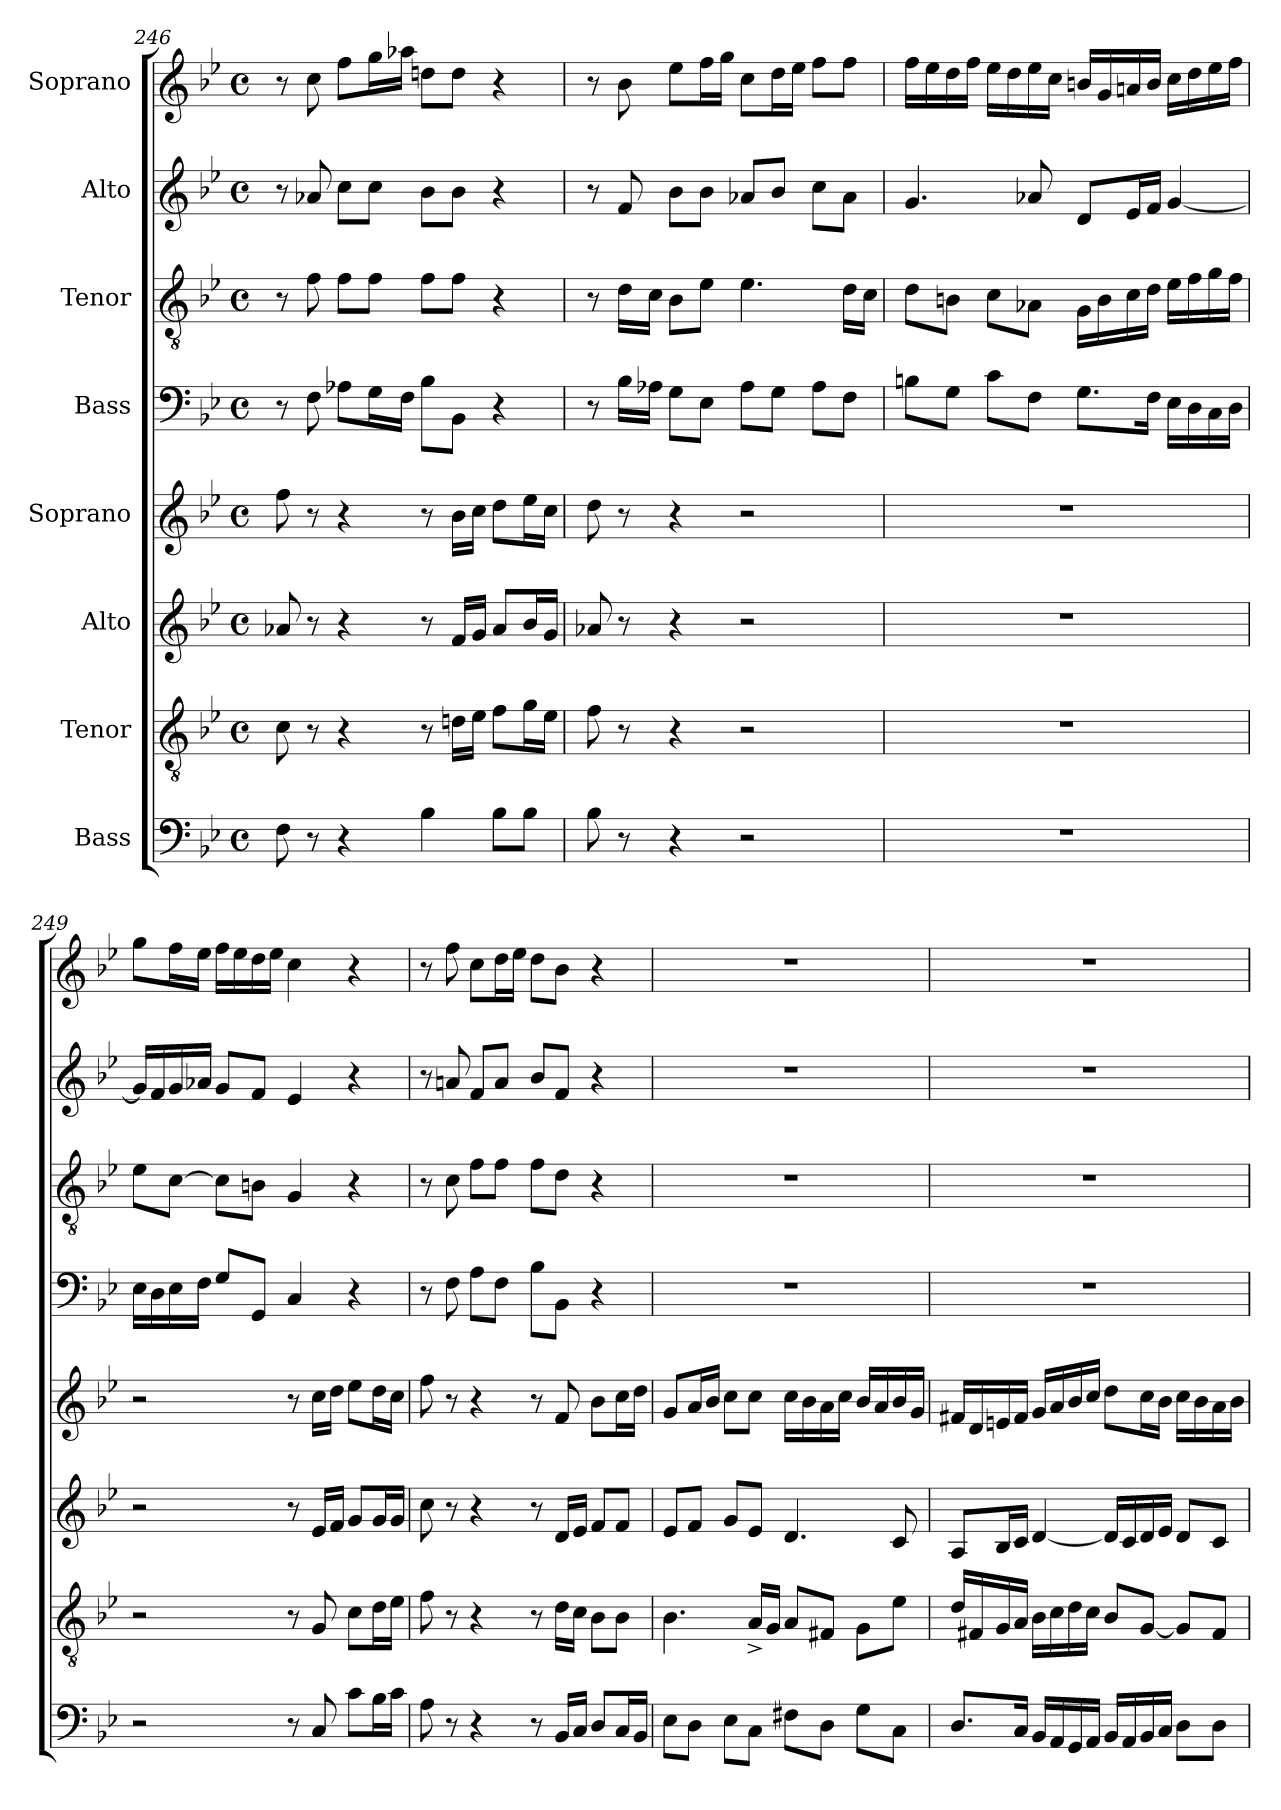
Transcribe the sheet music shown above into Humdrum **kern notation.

**kern	**kern	**kern	**kern	**kern	**kern	**kern	**kern
*part8	*part7	*part6	*part5	*part4	*part3	*part2	*part1
*staff8	*staff7	*staff6	*staff5	*staff4	*staff3	*staff2	*staff1
*I"Bass	*I"Tenor	*I"Alto	*I"Soprano	*I"Bass	*I"Tenor	*I"Alto	*I"Soprano
*clefF4	*clefGv2	*clefG2	*clefG2	*clefF4	*clefGv2	*clefG2	*clefG2
*k[b-e-]	*k[b-e-]	*k[b-e-]	*k[b-e-]	*k[b-e-]	*k[b-e-]	*k[b-e-]	*k[b-e-]
*B-:	*B-:	*B-:	*B-:	*B-:	*B-:	*B-:	*B-:
*M4/4	*M4/4	*M4/4	*M4/4	*M4/4	*M4/4	*M4/4	*M4/4
*met(c)	*met(c)	*met(c)	*met(c)	*met(c)	*met(c)	*met(c)	*met(c)
=246	=246	=246	=246	=246	=246	=246	=246
8F\	8c\	8a-X/	8ff\	8r	8r	8r	8r
8r	8r	8r	8r	8F\	8f\	8a-X/	8cc\
4r	4r	4r	4r	8A-X\L	8f\L	8cc\L	8ff\L
.	.	.	.	16G\L	8f\J	8cc\J	16gg\L
.	.	.	.	16F\JJ	.	.	16aa-X\JJ
4B-\	8r	8r	8r	8B-\L	8f\L	8b-\L	8ddn\L
.	16dn\LL	16f/LL	16b-\LL	8BB-\J	8f\J	8b-\J	8dd\J
.	16e-\JJ	16g/JJ	16cc\JJ	.	.	.	.
8B-\L	8f\L	8a-/L	8dd\L	4r	4r	4r	4r
8B-\J	16g\L	16b-/L	16ee-\L	.	.	.	.
.	16e-\JJ	16g/JJ	16cc\JJ	.	.	.	.
=247	=247	=247	=247	=247	=247	=247	=247
8B-\	8f\	8a-X/	8dd\	8r	8r	8r	8r
8r	8r	8r	8r	16B-\LL	16d\LL	8f/	8b-\
.	.	.	.	16A-X\JJ	16c\JJ	.	.
4r	4r	4r	4r	8G\L	8B-\L	8b-\L	8ee-\L
.	.	.	.	8E-\J	8e-\J	8b-\J	16ff\L
.	.	.	.	.	.	.	16gg\JJ
2r	2r	2r	2r	8A-\L	4.e-\	8a-X/L	8cc\L
.	.	.	.	8G\J	.	8b-/J	16dd\L
.	.	.	.	.	.	.	16ee-\JJ
.	.	.	.	8A-\L	.	8cc\L	8ff\L
.	.	.	.	8F\J	16d\LL	8a-\J	8ff\J
.	.	.	.	.	16c\JJ	.	.
!!LO:PB:g=z
=248	=248	=248	=248	=248	=248	=248	=248
1r	1r	1r	1r	8Bn\L	8d\L	4.g/	16ff\LL
.	.	.	.	.	.	.	16ee-\
.	.	.	.	8G\J	8Bn\J	.	16dd\
.	.	.	.	.	.	.	16ff\JJ
.	.	.	.	8c\L	8c\L	.	16ee-\LL
.	.	.	.	.	.	.	16dd\
.	.	.	.	8F\J	8A-X\J	8a-X/	16ee-\
.	.	.	.	.	.	.	16cc\JJ
.	.	.	.	8.G\L	16G\LL	8d/L	16bn/LL
.	.	.	.	.	16B\	.	16g/
.	.	.	.	.	16c\	16e-/L	16an/
.	.	.	.	16F\Jk	16d\JJ	16f/JJ	16b/JJ
.	.	.	.	16E-\LL	16e-\LL	[<4g/	16cc\LL
.	.	.	.	16D\	16f\	.	16dd\
.	.	.	.	16C\	16g\	.	16ee-\
.	.	.	.	16D\JJ	16f\JJ	.	16ff\JJ
=249	=249	=249	=249	=249	=249	=249	=249
2r	2r	2r	2r	16E-\LL	8e-\L	16g/LL]	8gg\L
.	.	.	.	16D\	.	16f/	.
.	.	.	.	16E-\	[>8c\J	16g/	16ff\L
.	.	.	.	16F\JJ	.	16a-X/JJ	16ee-\JJ
.	.	.	.	8G/L	8c\L]	8g/L	16ff\LL
.	.	.	.	.	.	.	16ee-\
.	.	.	.	8GG/J	8Bn\J	8f/J	16dd\
.	.	.	.	.	.	.	16ee-\JJ
8r	8r	8r	8r	4C/	4G/	4e-/	4cc\
8C/	8G/	16e-/LL	16cc\LL	.	.	.	.
.	.	16f/JJ	16dd\JJ	.	.	.	.
8c\L	8c\L	8g/L	8ee-\L	4r	4r	4r	4r
16B-\L	16d\L	16g/L	16dd\L	.	.	.	.
16c\JJ	16e-\JJ	16g/JJ	16cc\JJ	.	.	.	.
=250	=250	=250	=250	=250	=250	=250	=250
8A\	8f\	8cc\	8ff\	8r	8r	8r	8r
8r	8r	8r	8r	8F\	8c\	8an/	8ff\
4r	4r	4r	4r	8A\L	8f\L	8f/L	8cc\L
.	.	.	.	8F\J	8f\J	8a/J	16dd\L
.	.	.	.	.	.	.	16ee-\JJ
8r	8r	8r	8r	8B-\L	8f\L	8b-/L	8dd\L
16BB-/LL	16d\LL	16d/LL	8f/	8BB-\J	8d\J	8f/J	8b-\J
16C/JJ	16c\JJ	16e-/JJ	.	.	.	.	.
8D/L	8B-\L	8f/L	8b-\L	4r	4r	4r	4r
16C/L	8B-\J	8f/J	16cc\L	.	.	.	.
16BB-/JJ	.	.	16dd\JJ	.	.	.	.
!!LO:PB:g=z
=251	=251	=251	=251	=251	=251	=251	=251
8E-\L	4.B-\	8e-/L	8g/L	1r	1r	1r	1r
8D\J	.	8f/J	16a/L	.	.	.	.
.	.	.	16b-/JJ	.	.	.	.
8E-\L	.	8g/L	8cc\L	.	.	.	.
8C\J	16A^</LL	8e-/J	8cc\J	.	.	.	.
.	16G/JJ	.	.	.	.	.	.
8F#X\L	8A/L	4.d/	16cc\LL	.	.	.	.
.	.	.	16b-\	.	.	.	.
8D\J	8F#X/J	.	16a\	.	.	.	.
.	.	.	16cc\JJ	.	.	.	.
8G\L	8G\L	.	16b-/LL	.	.	.	.
.	.	.	16a/	.	.	.	.
8C\J	8e-\J	8c/	16b-/	.	.	.	.
.	.	.	16g/JJ	.	.	.	.
=252	=252	=252	=252	=252	=252	=252	=252
8.D/L	16d/LL	8A/L	16f#X/LL	1r	1r	1r	1r
.	16F#X/	.	16d/	.	.	.	.
.	16G/	16B-/L	16en/	.	.	.	.
16C/Jk	16A/JJ	16c/JJ	16f#/JJ	.	.	.	.
16BB-/LL	16B-\LL	[<4d/	16g/LL	.	.	.	.
16AA/	16c\	.	16a/	.	.	.	.
16GG/	16d\	.	16b-/	.	.	.	.
16AA/JJ	16c\JJ	.	16cc/JJ	.	.	.	.
16BB-/LL	8B-/L	16d/LL]	8dd\L	.	.	.	.
16AA/	.	16c/	.	.	.	.	.
16BB-/	[<8G/J	16d/	16cc\L	.	.	.	.
16C/JJ	.	16e-/JJ	16b-\JJ	.	.	.	.
8D\L	8G/L]	8d/L	16cc\LL	.	.	.	.
.	.	.	16b-\	.	.	.	.
8D\J	8F#/J	8c/J	16a\	.	.	.	.
.	.	.	16b-\JJ	.	.	.	.
=	=	=	=	=	=	=	=
*-	*-	*-	*-	*-	*-	*-	*-
